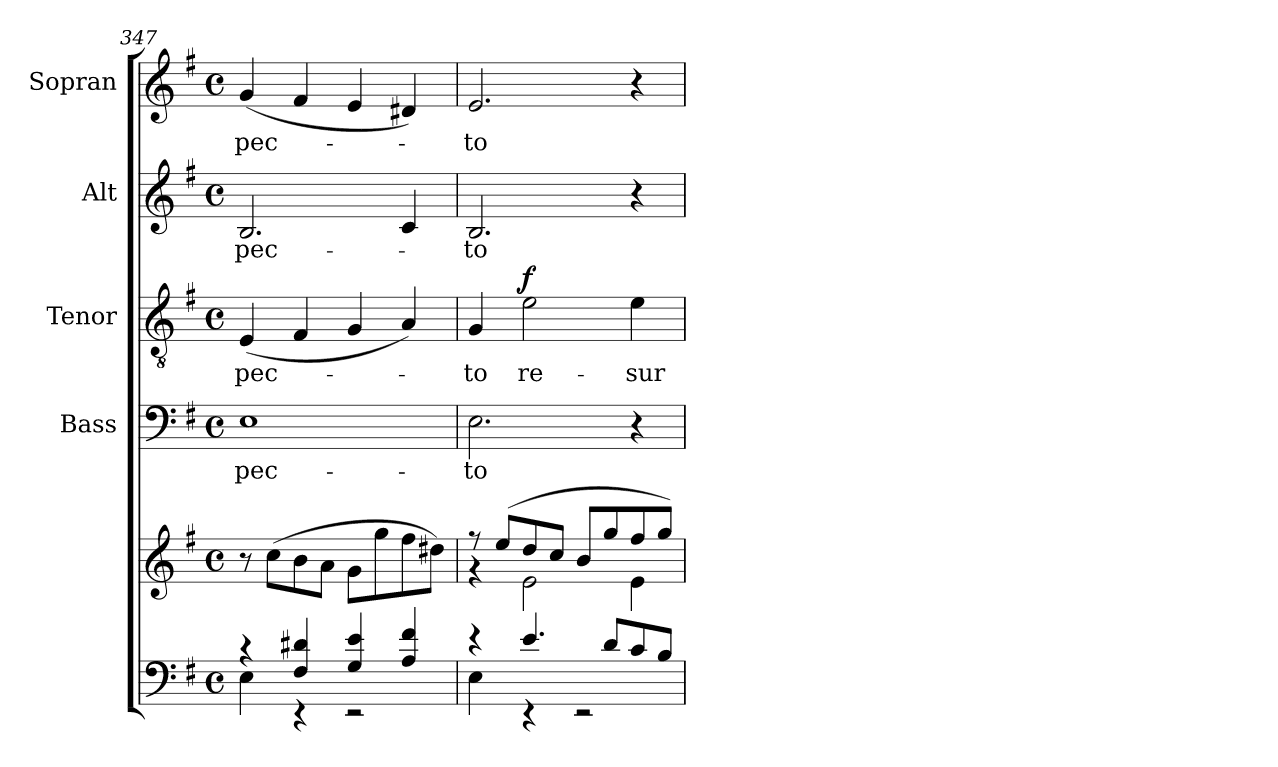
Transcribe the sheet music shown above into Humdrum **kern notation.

**kern	**kern	**kern	**text	**kern	**text	**dynam	**kern	**text	**kern	**text
*part5	*part5	*part4	*part4	*part3	*part3	*part3	*part2	*part2	*part1	*part1
*staff6	*staff5	*staff4	*staff4	*staff3	*staff3	*staff3	*staff2	*staff2	*staff1	*staff1
*	*	*I"Bass	*	*I"Tenor	*	*	*I"Alt	*	*I"Sopran	*
*	*	*I'B.	*	*I'T.	*	*	*I'A.	*	*I'S.	*
*clefF4	*clefG2	*clefF4	*	*clefGv2	*	*	*clefG2	*	*clefG2	*
*k[f#]	*k[f#]	*k[f#]	*	*k[f#]	*	*	*k[f#]	*	*k[f#]	*
*G:	*G:	*G:	*	*G:	*	*	*G:	*	*G:	*
*M4/4	*M4/4	*M4/4	*	*M4/4	*	*	*M4/4	*	*M4/4	*
*met(c)	*met(c)	*met(c)	*	*met(c)	*	*	*met(c)	*	*met(c)	*
=347	=347	=347	=347	=347	=347	=347	=347	=347	=347	=347
*^	*	*	*	*	*	*	*	*	*	*
!	!	!	!	!LO:LY:b	!	!LO:LY:b	!	!	!LO:LY:b	!	!LO:LY:b
4rc	4E\	8r	1E	-pec-	(<4E/	-pec-	.	2.B/	-pec-	(<4g/	-pec-
.	.	(>8cc\L	.	.	.	.	.	.	.	.	.
4F#/ 4d#X/	4rEE	8b\	.	.	4F#/	.	.	.	.	4f#/	.
.	.	8a\J	.	.	.	.	.	.	.	.	.
4G/ 4e/	2rEE	8g\L	.	.	4G/	.	.	.	.	4e/	.
.	.	8gg\	.	.	.	.	.	.	.	.	.
4A/ 4f#/	.	8ff#\	.	.	4A/)	.	.	4c/	.	4d#X/)	.
.	.	8dd#X\J)	.	.	.	.	.	.	.	.	.
=348	=348	=348	=348	=348	=348	=348	=348	=348	=348	=348	=348
*	*	*^	*	*	*	*	*	*	*	*	*
!	!	!	!	!	!LO:LY:b	!	!LO:LY:b	!	!	!LO:LY:b	!	!LO:LY:b
4rd	4E\	8rff	4rf	2.E\	-to	4G/	-to	.	2.B/	-to	2.e/	-to
.	.	(>8ee/L	.	.	.	.	.	.	.	.	.	.
!	!	!	!	!	!	!	!LO:LY:b	!LO:DY:a	!	!	!	!
4.e/	4rEE	8dd/	2e\	.	.	2e\	re-	f	.	.	.	.
.	.	8cc/J	.	.	.	.	.	.	.	.	.	.
.	2rEE	8b/L	.	.	.	.	.	.	.	.	.	.
8d/L	.	8gg/	.	.	.	.	.	.	.	.	.	.
!	!	!	!	!	!	!	!LO:LY:b	!	!	!	!	!
8c/	.	8ff#/	4e\	4r	.	4e\	-sur-	.	4r	.	4r	.
8B/J	.	8gg/J)	.	.	.	.	.	.	.	.	.	.
*v	*v	*	*	*	*	*	*	*	*	*	*	*
*	*v	*v	*	*	*	*	*	*	*	*	*
=	=	=	=	=	=	=	=	=	=	=
*-	*-	*-	*-	*-	*-	*-	*-	*-	*-	*-
